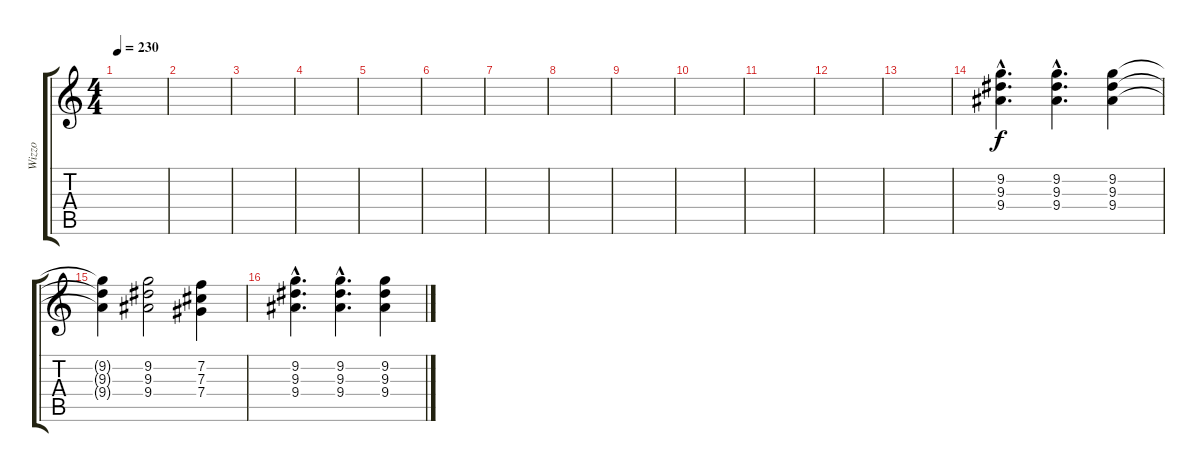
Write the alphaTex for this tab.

\track ("Wizzo" "Wizzo") {instrument distortionguitar}
\staff {score tabs}
\tuning (Eb4 Bb3 Gb3 Db3 Ab2 Eb2) {hide}
\ts (4 4)
\tempo 230
\clef g2
\ks c
|
|
|
|
|
|
|
|
|
|
|
|
|
(9.2{hac} 9.3{hac} 9.4{hac}).4{d} (9.2{hac} 9.3{hac} 9.4{hac}).4{d} (9.2 9.3 9.4).4 |
(9.2{t} 9.3{t} 9.4{t}).4 (9.2 9.3 9.4).2 (7.2 7.3 7.4).4 |
(9.2{hac} 9.3{hac} 9.4{hac}).4{d} (9.2{hac} 9.3{hac} 9.4{hac}).4{d} (9.2 9.3 9.4).4
